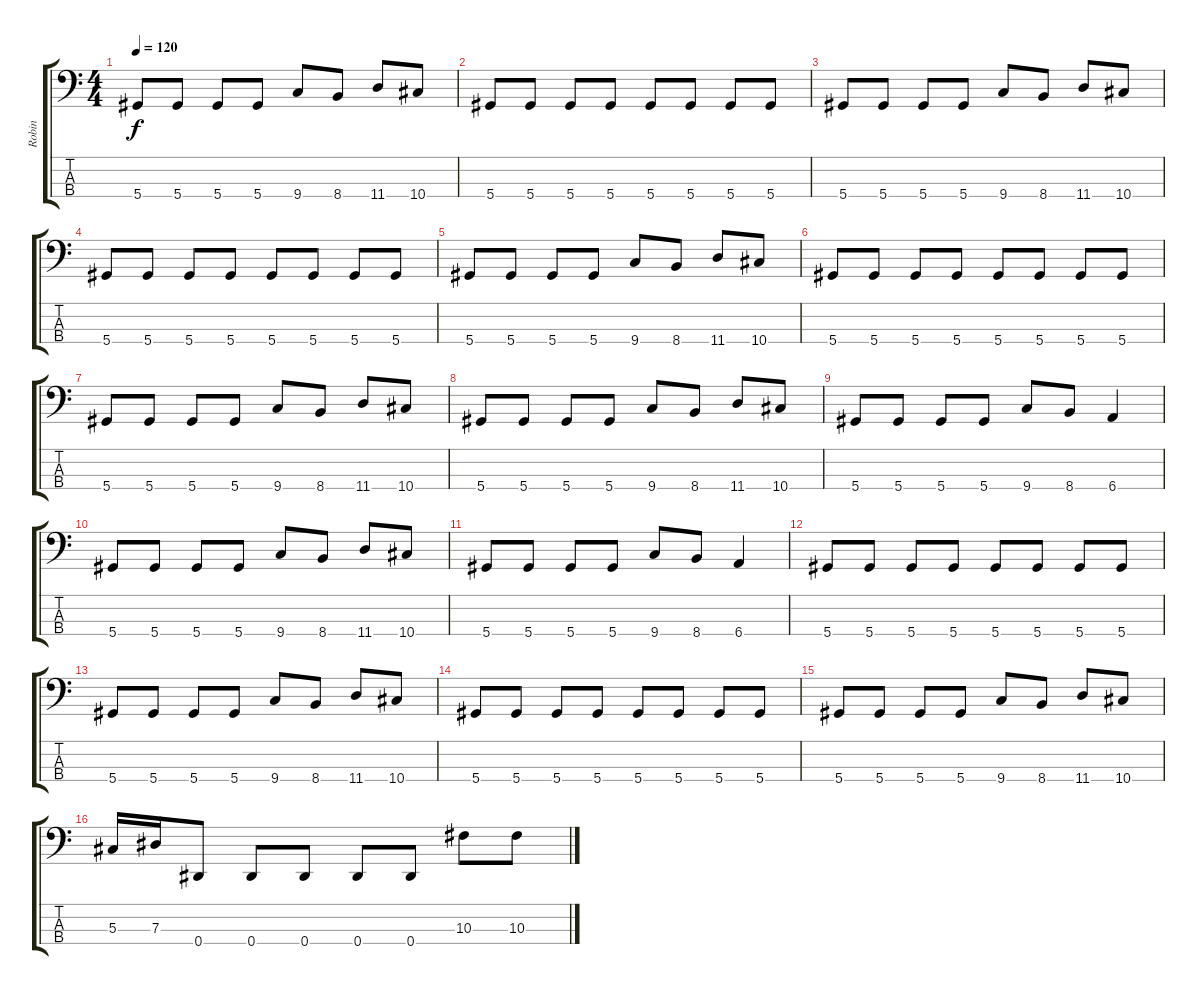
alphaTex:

\track ("Robin" "Robin") {instrument electricbasspick}
\staff {score tabs}
\tuning (Gb2 Db2 Ab1 Eb1) {hide}
\ts (4 4)
\tempo 120
\clef f4
\ks c
5.4.8{dy f} 5.4.8 5.4.8 5.4.8 9.4.8 8.4.8 11.4.8 10.4.8 |
5.4.8 5.4.8 5.4.8 5.4.8 5.4.8 5.4.8 5.4.8 5.4.8 |
5.4.8 5.4.8 5.4.8 5.4.8 9.4.8 8.4.8 11.4.8 10.4.8 |
5.4.8 5.4.8 5.4.8 5.4.8 5.4.8 5.4.8 5.4.8 5.4.8 |
5.4.8 5.4.8 5.4.8 5.4.8 9.4.8 8.4.8 11.4.8 10.4.8 |
5.4.8 5.4.8 5.4.8 5.4.8 5.4.8 5.4.8 5.4.8 5.4.8 |
5.4.8 5.4.8 5.4.8 5.4.8 9.4.8 8.4.8 11.4.8 10.4.8 |
5.4.8 5.4.8 5.4.8 5.4.8 9.4.8 8.4.8 11.4.8 10.4.8 |
5.4.8 5.4.8 5.4.8 5.4.8 9.4.8 8.4.8 6.4.4 |
5.4.8 5.4.8 5.4.8 5.4.8 9.4.8 8.4.8 11.4.8 10.4.8 |
5.4.8 5.4.8 5.4.8 5.4.8 9.4.8 8.4.8 6.4.4 |
5.4.8 5.4.8 5.4.8 5.4.8 5.4.8 5.4.8 5.4.8 5.4.8 |
5.4.8 5.4.8 5.4.8 5.4.8 9.4.8 8.4.8 11.4.8 10.4.8 |
5.4.8 5.4.8 5.4.8 5.4.8 5.4.8 5.4.8 5.4.8 5.4.8 |
5.4.8 5.4.8 5.4.8 5.4.8 9.4.8 8.4.8 11.4.8 10.4.8 |
5.3.16 7.3.16 0.4.8 0.4.8 0.4.8 0.4.8 0.4.8 10.3.8 10.3.8
